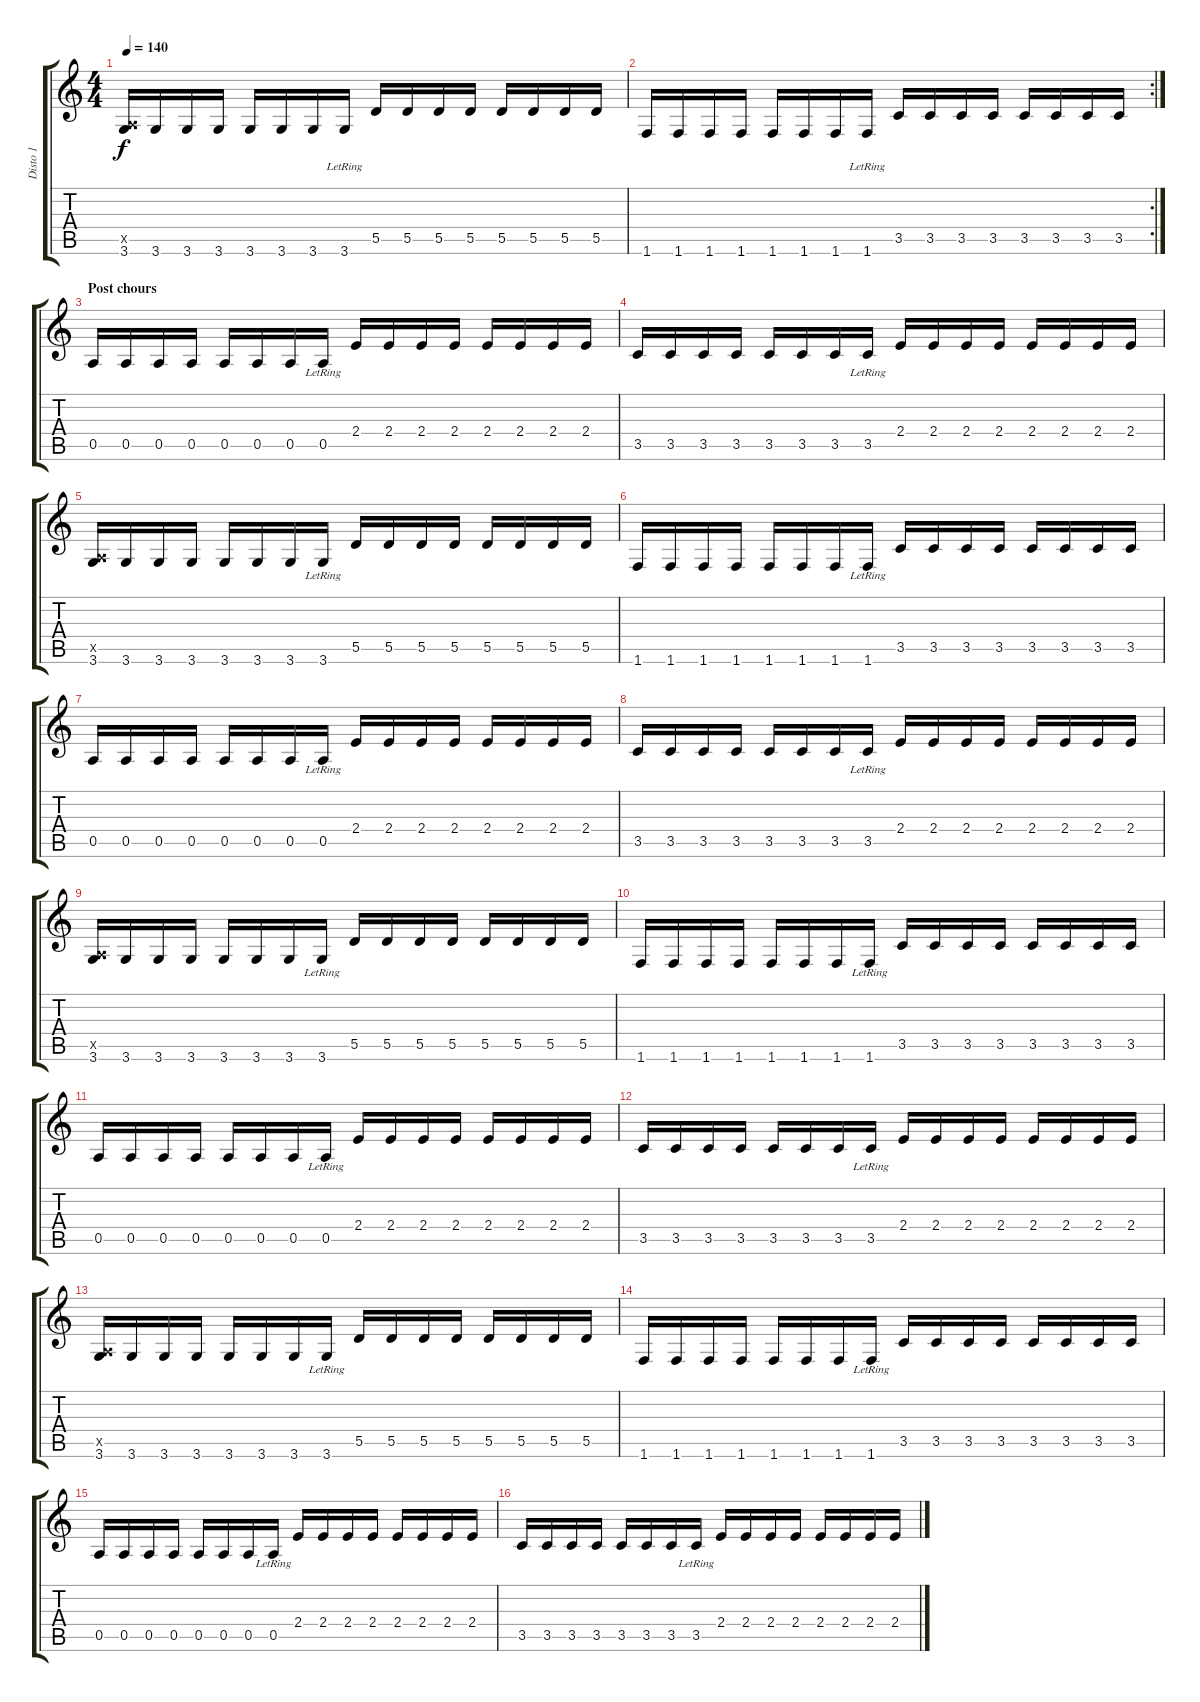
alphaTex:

\track ("Disto 1" "Disto 1") {instrument distortionguitar}
\staff {score tabs}
\tuning (E4 B3 G3 D3 A2 E2) {hide}
\ts (4 4)
\tempo 140
\clef g2
\ks c
(0.5{x} 3.6).16{dy f} 3.6.16 3.6.16 3.6.16 3.6.16 3.6.16 3.6.16 3.6{lr}.16 5.5.16 5.5.16 5.5.16 5.5.16 5.5.16 5.5.16 5.5.16 5.5.16 |
\rc 2
1.6.16 1.6.16 1.6.16 1.6.16 1.6.16 1.6.16 1.6.16 1.6{lr}.16 3.5.16 3.5.16 3.5.16 3.5.16 3.5.16 3.5.16 3.5.16 3.5.16 |
\section ("" "Post chours")
0.5.16{volume 15 balance 8} 0.5.16 0.5.16 0.5.16 0.5.16 0.5.16 0.5.16 0.5{lr}.16 2.4.16 2.4.16 2.4.16 2.4.16 2.4.16 2.4.16 2.4.16 2.4.16 |
3.5.16 3.5.16 3.5.16 3.5.16 3.5.16 3.5.16 3.5.16 3.5{lr}.16 2.4.16 2.4.16 2.4.16 2.4.16 2.4.16 2.4.16 2.4.16 2.4.16 |
(0.5{x} 3.6).16 3.6.16 3.6.16 3.6.16 3.6.16 3.6.16 3.6.16 3.6{lr}.16 5.5.16 5.5.16 5.5.16 5.5.16 5.5.16 5.5.16 5.5.16 5.5.16 |
1.6.16 1.6.16 1.6.16 1.6.16 1.6.16 1.6.16 1.6.16 1.6{lr}.16 3.5.16 3.5.16 3.5.16 3.5.16 3.5.16 3.5.16 3.5.16 3.5.16 |
0.5.16 0.5.16 0.5.16 0.5.16 0.5.16 0.5.16 0.5.16 0.5{lr}.16 2.4.16 2.4.16 2.4.16 2.4.16 2.4.16 2.4.16 2.4.16 2.4.16 |
3.5.16 3.5.16 3.5.16 3.5.16 3.5.16 3.5.16 3.5.16 3.5{lr}.16 2.4.16 2.4.16 2.4.16 2.4.16 2.4.16 2.4.16 2.4.16 2.4.16 |
(0.5{x} 3.6).16 3.6.16 3.6.16 3.6.16 3.6.16 3.6.16 3.6.16 3.6{lr}.16 5.5.16 5.5.16 5.5.16 5.5.16 5.5.16 5.5.16 5.5.16 5.5.16 |
1.6.16 1.6.16 1.6.16 1.6.16 1.6.16 1.6.16 1.6.16 1.6{lr}.16 3.5.16 3.5.16 3.5.16 3.5.16 3.5.16 3.5.16 3.5.16 3.5.16 |
0.5.16{volume 15 balance 8} 0.5.16 0.5.16 0.5.16 0.5.16 0.5.16 0.5.16 0.5{lr}.16 2.4.16 2.4.16 2.4.16 2.4.16 2.4.16 2.4.16 2.4.16 2.4.16 |
3.5.16 3.5.16 3.5.16 3.5.16 3.5.16 3.5.16 3.5.16 3.5{lr}.16 2.4.16 2.4.16 2.4.16 2.4.16 2.4.16 2.4.16 2.4.16 2.4.16 |
(0.5{x} 3.6).16 3.6.16 3.6.16 3.6.16 3.6.16 3.6.16 3.6.16 3.6{lr}.16 5.5.16 5.5.16 5.5.16 5.5.16 5.5.16 5.5.16 5.5.16 5.5.16 |
1.6.16 1.6.16 1.6.16 1.6.16 1.6.16 1.6.16 1.6.16 1.6{lr}.16 3.5.16 3.5.16 3.5.16 3.5.16 3.5.16 3.5.16 3.5.16 3.5.16 |
0.5.16 0.5.16 0.5.16 0.5.16 0.5.16 0.5.16 0.5.16 0.5{lr}.16 2.4.16 2.4.16 2.4.16 2.4.16 2.4.16 2.4.16 2.4.16 2.4.16 |
3.5.16 3.5.16 3.5.16 3.5.16 3.5.16 3.5.16 3.5.16 3.5{lr}.16 2.4.16 2.4.16 2.4.16 2.4.16 2.4.16 2.4.16 2.4.16 2.4.16
